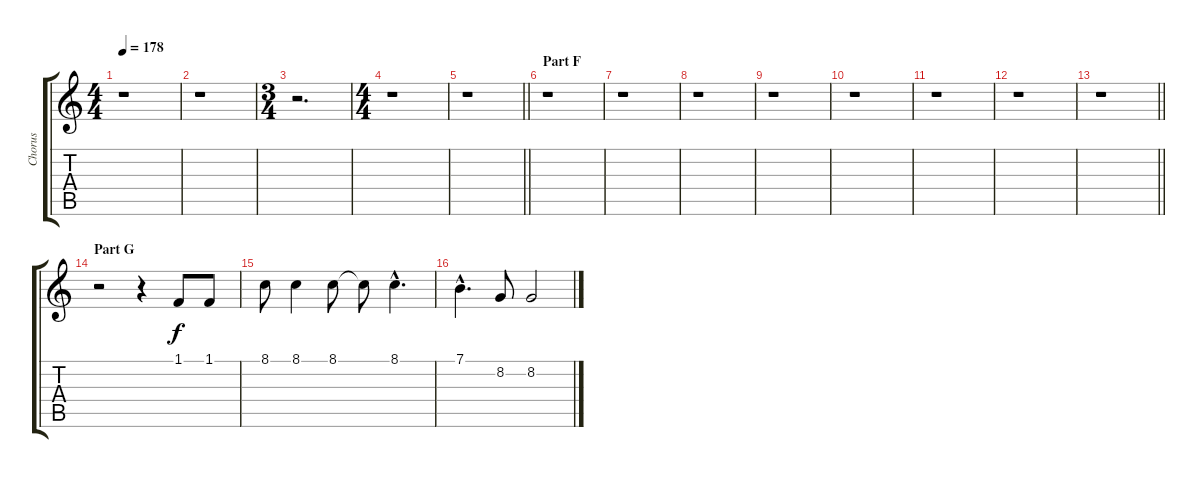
\track ("Chorus" "Chorus") {instrument trumpet}
\staff {score tabs}
\tuning (E4 B3 G3 D3 A2 E2) {hide}
\ts (4 4)
\tempo 178
\clef g2
\ks c
r.1{dy f} |
r.1 |
\ts (3 4)
r.2{d} |
\ts (4 4)
r.1 |
\barLineRight lightlight
r.1 |
\section ("" "Part F")
r.1 |
r.1 |
r.1 |
r.1 |
r.1 |
r.1 |
r.1 |
\barLineRight lightlight
r.1 |
\section ("" "Part G")
r.2 r.4 1.1.8 1.1.8 |
8.1.8 8.1.4 8.1.8 8.1{t}.8 8.1{hac}.4{d} |
7.1{hac}.4{d} 8.2.8 8.2.2
